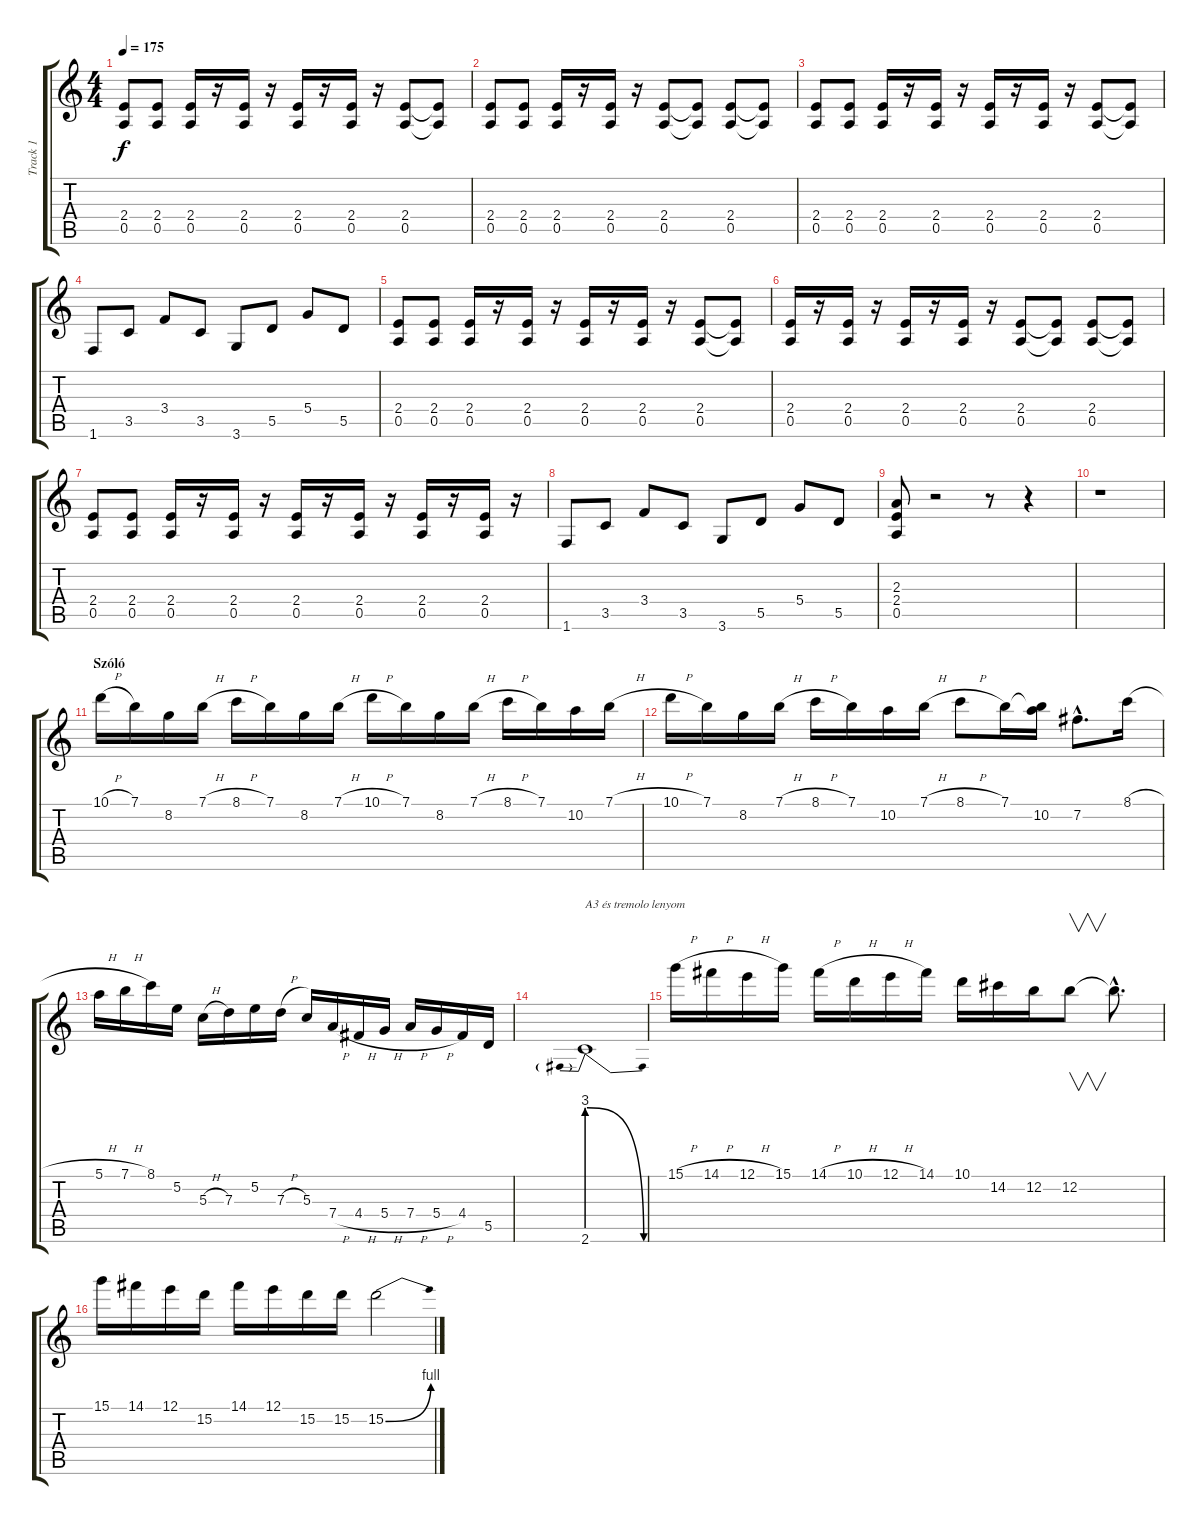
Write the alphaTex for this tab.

\track ("Track 1" "Track 1") {instrument overdrivenguitar}
\staff {score tabs}
\tuning (E4 B3 G3 D3 A2 E2) {hide}
\ts (4 4)
\tempo 175
\clef g2
\ks c
(2.4 0.5).8{dy f} (2.4 0.5).8 (2.4 0.5).16 r.16 (2.4 0.5).16 r.16 (2.4 0.5).16 r.16 (2.4 0.5).16 r.16 (2.4 0.5).8 (2.4{t} 0.5{t}).8 |
(2.4 0.5).8 (2.4 0.5).8 (2.4 0.5).16 r.16 (2.4 0.5).16 r.16 (2.4 0.5).8 (2.4{t} 0.5{t}).8 (2.4 0.5).8 (2.4{t} 0.5{t}).8 |
(2.4 0.5).8 (2.4 0.5).8 (2.4 0.5).16 r.16 (2.4 0.5).16 r.16 (2.4 0.5).16 r.16 (2.4 0.5).16 r.16 (2.4 0.5).8 (2.4{t} 0.5{t}).8 |
1.6.8 3.5.8 3.4.8 3.5.8 3.6.8 5.5.8 5.4.8 5.5.8 |
(2.4 0.5).8 (2.4 0.5).8 (2.4 0.5).16 r.16 (2.4 0.5).16 r.16 (2.4 0.5).16 r.16 (2.4 0.5).16 r.16 (2.4 0.5).8 (2.4{t} 0.5{t}).8 |
(2.4 0.5).16 r.16 (2.4 0.5).16 r.16 (2.4 0.5).16 r.16 (2.4 0.5).16 r.16 (2.4 0.5).8 (2.4{t} 0.5{t}).8 (2.4 0.5).8 (2.4{t} 0.5{t}).8 |
(2.4 0.5).8 (2.4 0.5).8 (2.4 0.5).16 r.16 (2.4 0.5).16 r.16 (2.4 0.5).16 r.16 (2.4 0.5).16 r.16 (2.4 0.5).16 r.16 (2.4 0.5).16 r.16 |
1.6.8 3.5.8 3.4.8 3.5.8 3.6.8 5.5.8 5.4.8 5.5.8 |
(2.3 2.4 0.5).8 r.2 r.8 r.4 |
r.1 |
\section ("" "Szóló")
10.1{h}.16{volume 16 balance 8} 7.1.16 8.2.16 7.1{h}.16 8.1{h}.16 7.1.16 8.2.16 7.1{h}.16 10.1{h}.16 7.1.16 8.2.16 7.1{h}.16 8.1{h}.16 7.1.16 10.2.16 7.1{h}.16 |
10.1{h}.16 7.1.16 8.2.16 7.1{h}.16 8.1{h}.16 7.1.16 10.2.16 7.1{h}.16 8.1{h}.8 7.1.16 (7.1{t} 10.2).16 7.2{hac}.8{d} 8.1{h}.16 |
5.1{h}.16 7.1{h}.16 8.1.16 5.2.16 5.3{h}.16 7.3.16 5.2.16 7.3{h}.16 5.3.16 7.4{h}.16 4.4{h}.16 5.4{h}.16 7.4{h}.16 5.4{h}.16 4.4.16 5.5.16 |
2.6{be (prebendrelease 0 12 60 0)}.1{txt "A3 és tremolo lenyom"} |
15.1{h}.16 14.1{h}.16 12.1{h}.16 15.1.16 14.1{h}.16 10.1{h}.16 12.1{h}.16 14.1.16 10.1.16 14.2.16 12.2.16 12.2.8{v} 12.2{hac t}.8{d} |
15.1.16 14.1.16 12.1.16 15.2.16 14.1.16 12.1.16 15.2.16 15.2.16 15.2{be (bend 0 0 60 4)}.2
